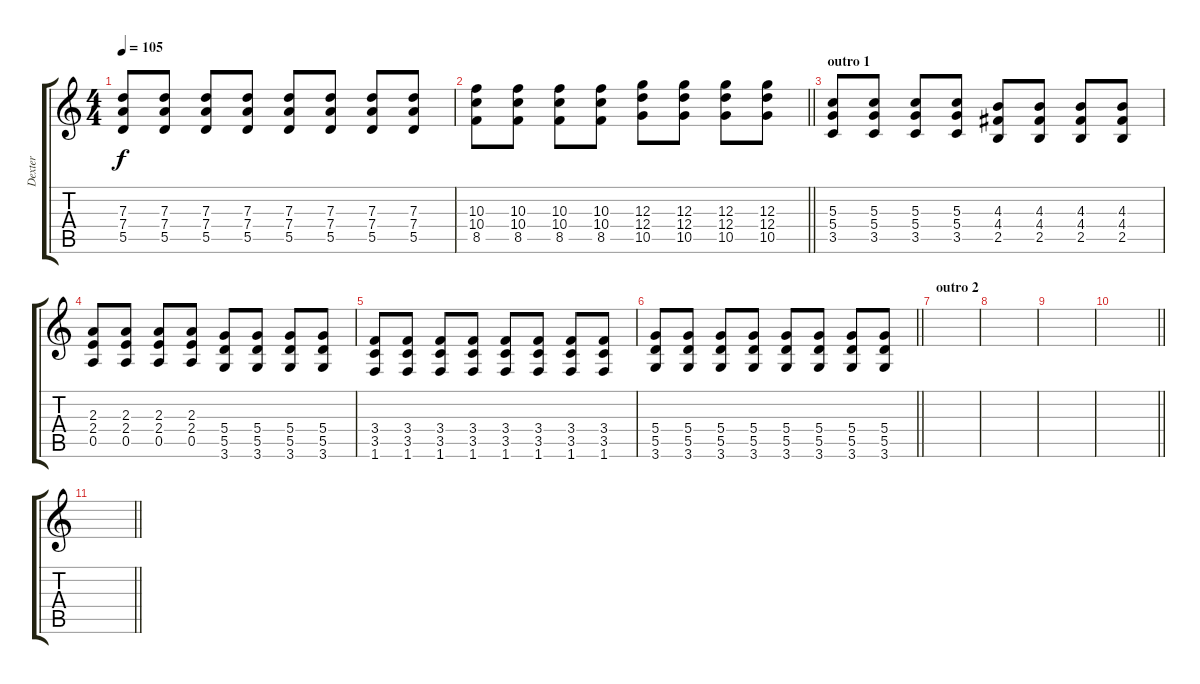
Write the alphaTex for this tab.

\track ("Dexter" "Dexter") {instrument overdrivenguitar}
\staff {score tabs}
\tuning (E4 B3 G3 D3 A2 E2) {hide}
\ts (4 4)
\tempo 105
\clef g2
\ks c
(7.3 7.4 5.5).8{dy f} (7.3 7.4 5.5).8 (7.3 7.4 5.5).8 (7.3 7.4 5.5).8 (7.3 7.4 5.5).8 (7.3 7.4 5.5).8 (7.3 7.4 5.5).8 (7.3 7.4 5.5).8 |
\barLineRight lightlight
(10.3 10.4 8.5).8 (10.3 10.4 8.5).8 (10.3 10.4 8.5).8 (10.3 10.4 8.5).8 (12.3 12.4 10.5).8 (12.3 12.4 10.5).8 (12.3 12.4 10.5).8 (12.3 12.4 10.5).8 |
\section ("" "outro 1")
(5.3 5.4 3.5).8 (5.3 5.4 3.5).8 (5.3 5.4 3.5).8 (5.3 5.4 3.5).8 (4.3 4.4 2.5).8 (4.3 4.4 2.5).8 (4.3 4.4 2.5).8 (4.3 4.4 2.5).8 |
(2.3 2.4 0.5).8 (2.3 2.4 0.5).8 (2.3 2.4 0.5).8 (2.3 2.4 0.5).8 (5.4 5.5 3.6).8 (5.4 5.5 3.6).8 (5.4 5.5 3.6).8 (5.4 5.5 3.6).8 |
(3.4 3.5 1.6).8 (3.4 3.5 1.6).8 (3.4 3.5 1.6).8 (3.4 3.5 1.6).8 (3.4 3.5 1.6).8 (3.4 3.5 1.6).8 (3.4 3.5 1.6).8 (3.4 3.5 1.6).8 |
\barLineRight lightlight
(5.4 5.5 3.6).8 (5.4 5.5 3.6).8 (5.4 5.5 3.6).8 (5.4 5.5 3.6).8 (5.4 5.5 3.6).8 (5.4 5.5 3.6).8 (5.4 5.5 3.6).8 (5.4 5.5 3.6).8 |
\section ("" "outro 2")
|
|
|
\barLineRight lightlight
|
\barLineRight lightlight
